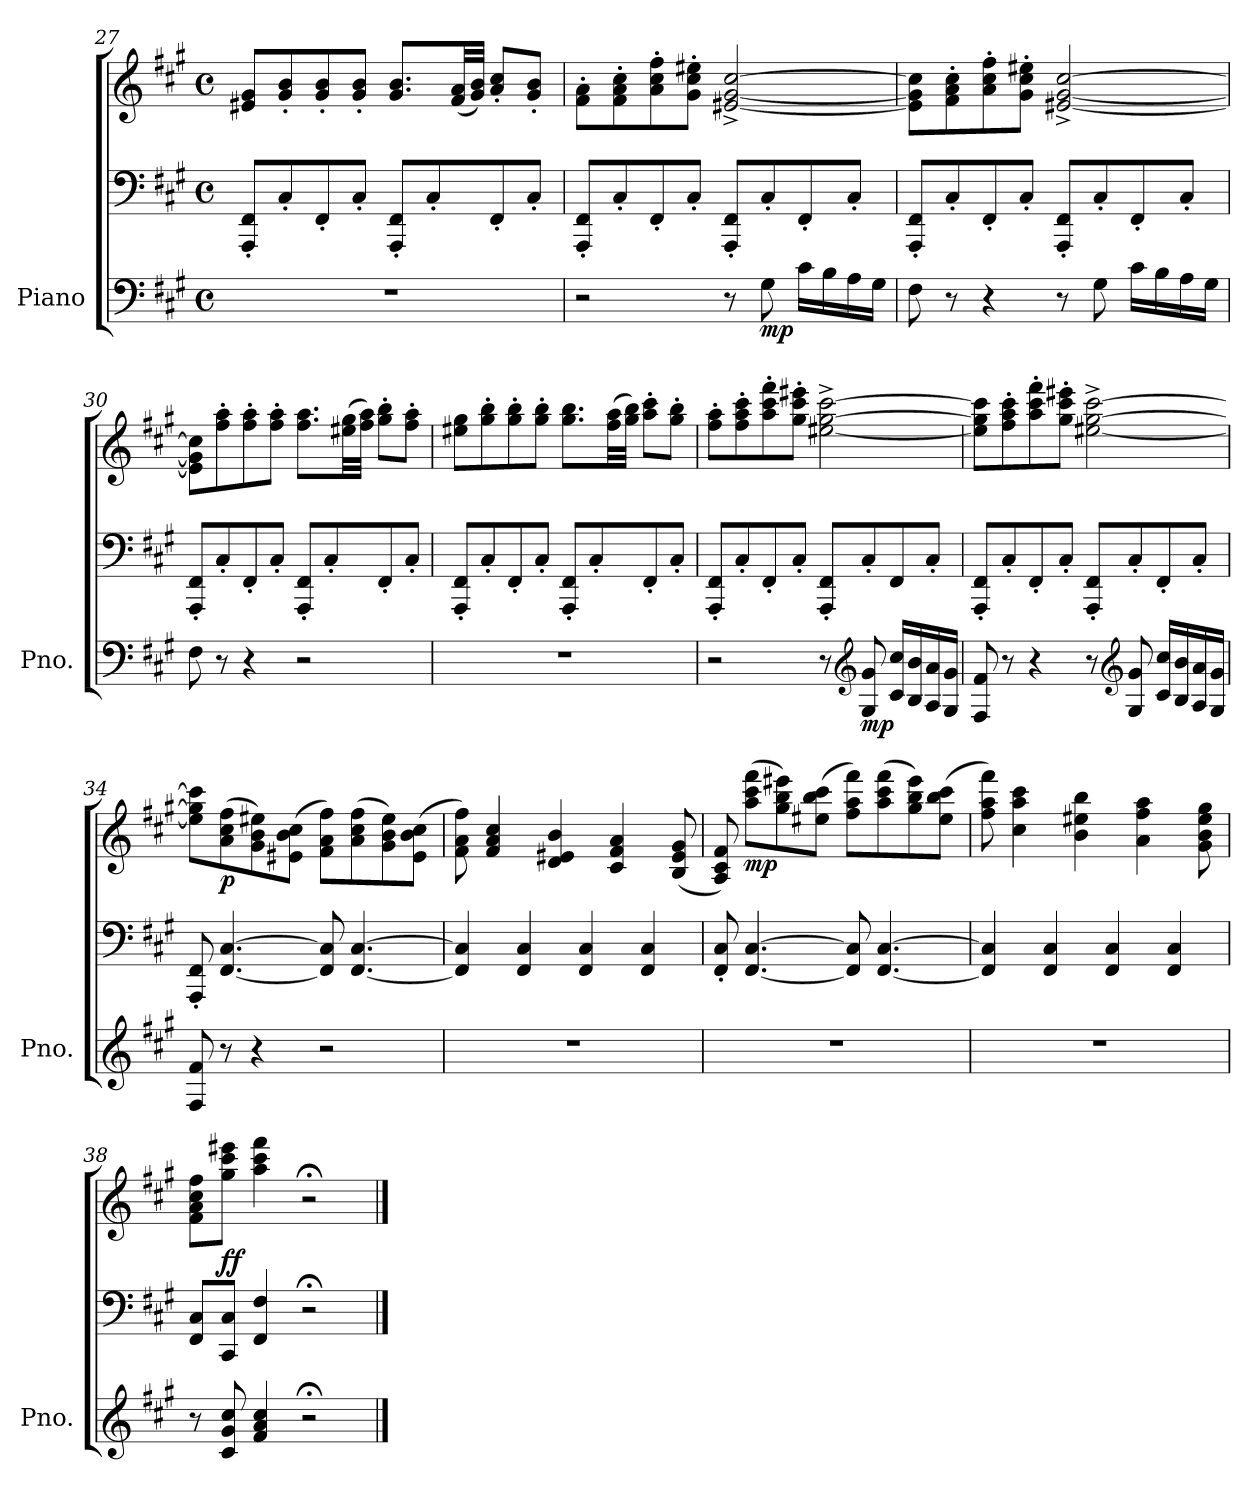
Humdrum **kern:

**kern	**kern	**kern	**dynam
*part1	*part1	*part1	*part1
*staff3	*staff2	*staff1	*staff1/2/3
*I"Piano	*	*	*
*I'Pno.	*	*	*
*clefF4	*clefF4	*clefG2	*
*k[f#c#g#]	*k[f#c#g#]	*k[f#c#g#]	*
*M4/4	*M4/4	*M4/4	*
*met(c)	*met(c)	*met(c)	*
=27	=27	=27	=27
1r	8AAA/' 8FF#/'L	8e#X/ 8g#/L	.
.	8C#'/	8g#/' 8b/'	.
.	8FF#'/	8g#/' 8b/'	.
.	8C#'/J	8g#/' 8b/'J	.
.	8AAA/' 8FF#/'L	8.g#/ 8.b/L	.
.	8C#'/	.	.
.	.	(<32f#/ 32a/LL	.
.	.	32g#/ 32b/JJJ)	.
.	8FF#'/	8a/' 8cc#/'L	.
.	8C#'/J	8g#/' 8b/'J	.
!!LO:LB:g=z
=28	=28	=28	=28
2r	8AAA/' 8FF#/'L	8f#\' 8a\'L	.
.	8C#'/	8f#\' 8a\' 8cc#\'	.
.	8FF#'/	8a\' 8cc#\' 8ff#\'	.
.	8C#'/J	8g#\' 8cc#\' 8ee#X\'J	.
8r	8AAA/' 8FF#/'L	[2e#X/^ [2g#/^ [2cc#/^	.
!	!	!	!LO:DY:b=3
8G#\	8C#'/	.	mp
16c#\LL	8FF#'/	.	.
16B\	.	.	.
16A\	8C#'/J	.	.
16G#\JJ	.	.	.
=29	=29	=29	=29
8F#\	8AAA/' 8FF#/'L	8e#\] 8g#\] 8cc#\]L	.
8r	8C#'/	8f#\' 8a\' 8cc#\'	.
4r	8FF#'/	8a\' 8cc#\' 8ff#\'	.
.	8C#'/J	8g#\' 8cc#\' 8ee#X\'J	.
8r	8AAA/' 8FF#/'L	[2e#X/^ [2g#/^ [2cc#/^	.
8G#\	8C#'/	.	.
16c#\LL	8FF#'/	.	.
16B\	.	.	.
16A\	8C#'/J	.	.
16G#\JJ	.	.	.
=30	=30	=30	=30
8F#\	8AAA/' 8FF#/'L	8e#\] 8g#\] 8cc#\]L	.
!	!	!	!LO:DY:b=2
!	!	!	!LO:DY:n=1:b
8r	8C#'/	8ff#\' 8aa\'	mp mf
4r	8FF#'/	8ff#\' 8aa\'	.
.	8C#'/J	8ff#\' 8aa\'J	.
2r	8AAA/' 8FF#/'L	8.ff#\ 8.aa\L	.
.	8C#'/	.	.
.	.	(>32ee#X\ 32gg#\LL	.
.	.	32ff#\ 32aa\JJJ)	.
.	8FF#'/	8gg#\' 8bb\'L	.
.	8C#'/J	8ff#\' 8aa\'J	.
=31	=31	=31	=31
1r	8AAA/' 8FF#/'L	8ee#X\ 8gg#\L	.
.	8C#'/	8gg#\' 8bb\'	.
.	8FF#'/	8gg#\' 8bb\'	.
.	8C#'/J	8gg#\' 8bb\'J	.
.	8AAA/' 8FF#/'L	8.gg#\ 8.bb\L	.
.	8C#'/	.	.
.	.	(>32ff#\ 32aa\LL	.
.	.	32gg#\ 32bb\JJJ)	.
.	8FF#'/	8aa\' 8ccc#\'L	.
.	8C#'/J	8gg#\' 8bb\'J	.
!!LO:LB:g=z
=32	=32	=32	=32
2r	8AAA/' 8FF#/'L	8ff#\' 8aa\'L	.
.	8C#'/	8ff#\' 8aa\' 8ccc#\'	.
.	8FF#'/	8aa\' 8ccc#\' 8fff#\'	.
.	8C#'/J	8gg#\' 8ccc#\' 8eee#X\'J	.
8r	8AAA/' 8FF#/'L	[2ee#X\^ [2gg#\^ [2ccc#\^	.
*clefG2	*	*	*
!	!	!	!LO:DY:b=3
8G#/ 8g#/	8C#'/	.	mp
16c#/ 16cc#/LL	8FF#/	.	.
16B/ 16b/	.	.	.
16A/ 16a/	8C#'/J	.	.
16G#/ 16g#/JJ	.	.	.
=33	=33	=33	=33
8F#/ 8f#/	8AAA/' 8FF#/'L	8ee#\] 8gg#\] 8ccc#\]L	.
8r	8C#'/	8ff#\' 8aa\' 8ccc#\'	.
4r	8FF#'/	8aa\' 8ccc#\' 8fff#\'	.
.	8C#'/J	8gg#\' 8ccc#\' 8eee#X\'J	.
8r	8AAA/' 8FF#/'L	[2ee#X\^ [2gg#\^ [2ccc#\^	.
*clefG2	*	*	*
8G#/ 8g#/	8C#'/	.	.
16c#/ 16cc#/LL	8FF#'/	.	.
16B/ 16b/	.	.	.
16A/ 16a/	8C#'/J	.	.
16G#/ 16g#/JJ	.	.	.
=34	=34	=34	=34
8F#/ 8f#/	8AAA/' 8FF#/'	8ee#\] 8gg#\] 8ccc#\]L	.
!	!	!	!LO:DY:b
8r	[4.FF#/ [4.C#/	(>8a\ 8cc#\ 8ff#\	p
4r	.	8g#\ 8b\ 8ee#X\)	.
.	.	(>8e#X\ 8b\ 8cc#\J	.
2r	8FF#/] 8C#/]	8f#\ 8a\ 8ff#\L)	.
.	[4.FF#/ [4.C#/	(>8a\ 8cc#\ 8ff#\	.
.	.	8g#\ 8b\ 8ee#\)	.
.	.	(>8e#\ 8b\ 8cc#\J	.
=35	=35	=35	=35
1r	4FF#/] 4C#/]	8f#\ 8a\ 8ff#\)	.
.	.	4f#/ 4a/ 4cc#/	.
.	4FF#/ 4C#/	.	.
.	.	4d/ 4e#X/ 4b/	.
.	4FF#/ 4C#/	.	.
.	.	4c#/ 4f#/ 4a/	.
.	4FF#/ 4C#/	.	.
.	.	(<8B/ 8e#/ 8g#/	.
!!LO:LB:g=z
=36	=36	=36	=36
1r	8FF#/' 8C#/'	8A/ 8c#/ 8f#/)	.
!	!	!	!LO:DY:b
.	[4.FF#/ [4.C#/	(>8aa\ 8ccc#\ 8fff#\L	mp
.	.	8gg#\ 8bb\ 8eee#X\)	.
.	.	(>8ee#X\ 8bb\ 8ccc#\J	.
.	8FF#/] 8C#/]	8ff#\ 8aa\ 8fff#\L)	.
.	[4.FF#/ [4.C#/	(>8aa\ 8ccc#\ 8fff#\	.
.	.	8gg#\ 8bb\ 8eee#\)	.
.	.	(>8ee#\ 8bb\ 8ccc#\J	.
=37	=37	=37	=37
1r	4FF#/] 4C#/]	8ff#\ 8aa\ 8fff#\)	.
.	.	4cc#\ 4aa\ 4ccc#\	.
.	4FF#/ 4C#/	.	.
.	.	4b\ 4ee#X\ 4bb\	.
.	4FF#/ 4C#/	.	.
.	.	4a\ 4ff#\ 4aa\	.
.	4FF#/ 4C#/	.	.
.	.	8g#\ 8b\ 8ee#\ 8gg#\	.
=38	=38	=38	=38
8r	8FF#/ 8C#/L	8f#\ 8a\ 8cc#\ 8ff#\L	.
*	*	*MM80	*
!	!	!	!LO:DY:b
8c#/ 8g#/ 8cc#/	8CC#/ 8C#/J	8gg#\ 8ccc#\ 8eee#X\J	ff
4f#/ 4a/ 4cc#/	4FF#/ 4F#/	4aa\ 4ccc#\ 4fff#\	.
2r;<	2r;<	2r;<	.
==	==	==	==
*-	*-	*-	*-
